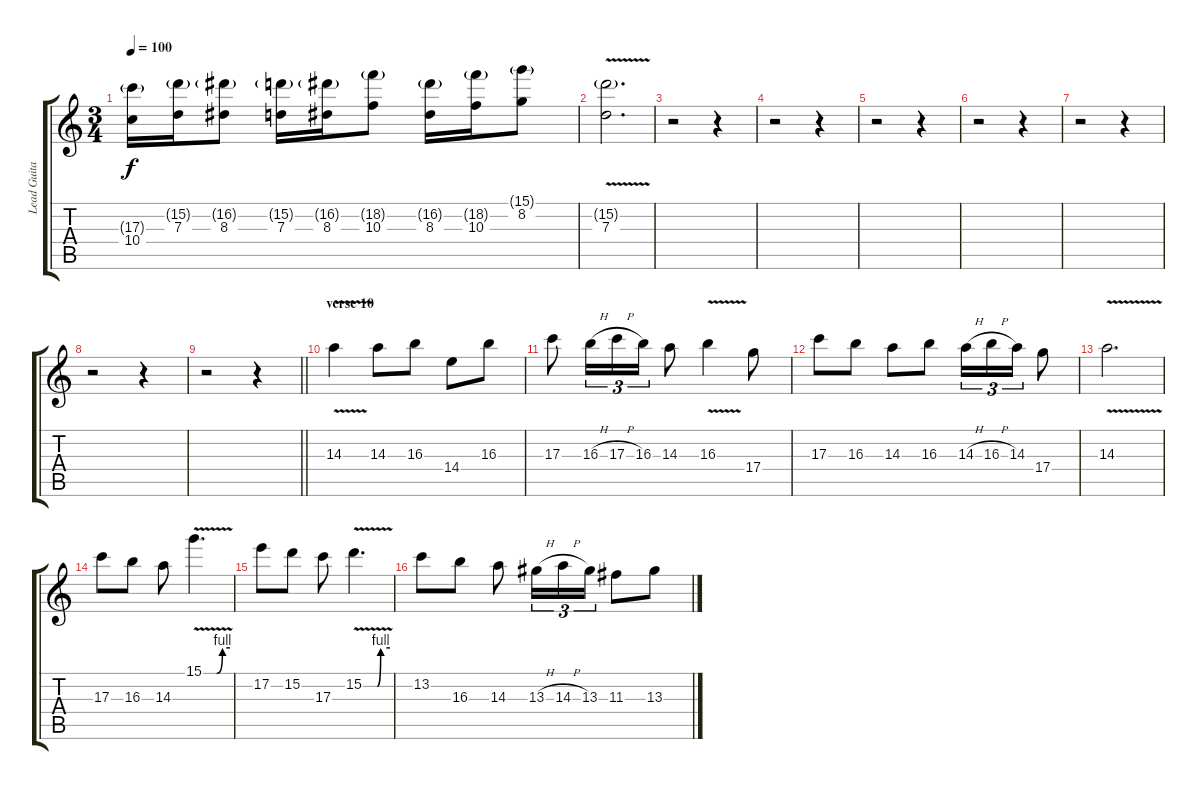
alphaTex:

\track ("Lead Guitar 2" "Lead Guita") {instrument distortionguitar}
\staff {score tabs}
\tuning (E4 B3 G3 D3 A2 E2) {hide}
\ts (3 4)
\tempo 100
\clef g2
\ks c
(17.3{g} 10.4).16{dy f} (15.2{g} 7.3).16 (16.2{g} 8.3).8 (15.2{g} 7.3).16 (16.2{g} 8.3).16 (18.2{g} 10.3).8 (16.2{g} 8.3).16 (18.2{g} 10.3).16 (15.1{g} 8.2).8 |
(15.2{v g} 7.3).2{d} |
r.2 r.4 |
r.2 r.4 |
r.2 r.4 |
r.2 r.4 |
r.2 r.4 |
r.2 r.4 |
\barLineRight lightlight
r.2 r.4 |
\section ("" "verse 10")
14.3{v}.4 14.3.8 16.3.8 14.4.8 16.3.8 |
17.3.8 16.3{h}.16{tu (3 2)} 17.3{h}.16{tu (3 2)} 16.3.16{tu (3 2)} 14.3.8 16.3{v}.4 17.4.8 |
17.3.8 16.3.8 14.3.8 16.3.8 14.3{h}.16{tu (3 2)} 16.3{h}.16{tu (3 2)} 14.3.16{tu (3 2)} 17.4.8 |
14.3{v}.2{d} |
17.3.8 16.3.8 14.3.8 15.1{be (custom 0 0 30 0 43 4 60 4) v}.4{d} |
17.2.8 15.2.8 17.3.8 15.2{be (custom 0 0 31 0 39 4 60 4) v}.4{d} |
13.2.8 16.3.8 14.3.8 13.3{h}.16{tu (3 2)} 14.3{h}.16{tu (3 2)} 13.3.16{tu (3 2)} 11.3.8 13.3.8
